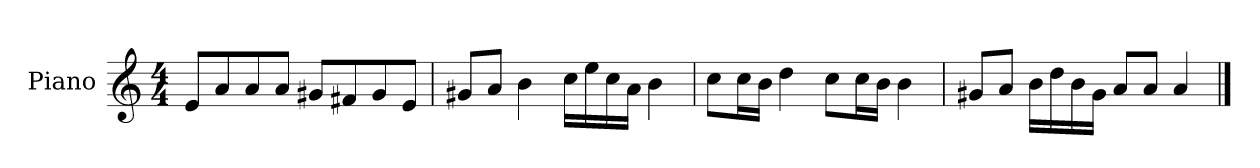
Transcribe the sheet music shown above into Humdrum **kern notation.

**kern
*part1
*staff1
*I"Piano
*I'P-no
*clefG2
*k[]
*M4/4
*MM90
=1
8e/L
8a/
8a/
8a/J
8g#X/L
8f#X/
8g#/
8e/J
=2
8g#X/L
8a/J
4b\
16cc\LL
16ee\
16cc\
16a\JJ
4b\
=3
8cc\L
16cc\L
16b\JJ
4dd\
8cc\L
16cc\L
16b\JJ
4b\
=4
8g#X/L
8a/J
16b\LL
16dd\
16b\
16g#\JJ
8a/L
8a/J
4a/
==
*-
